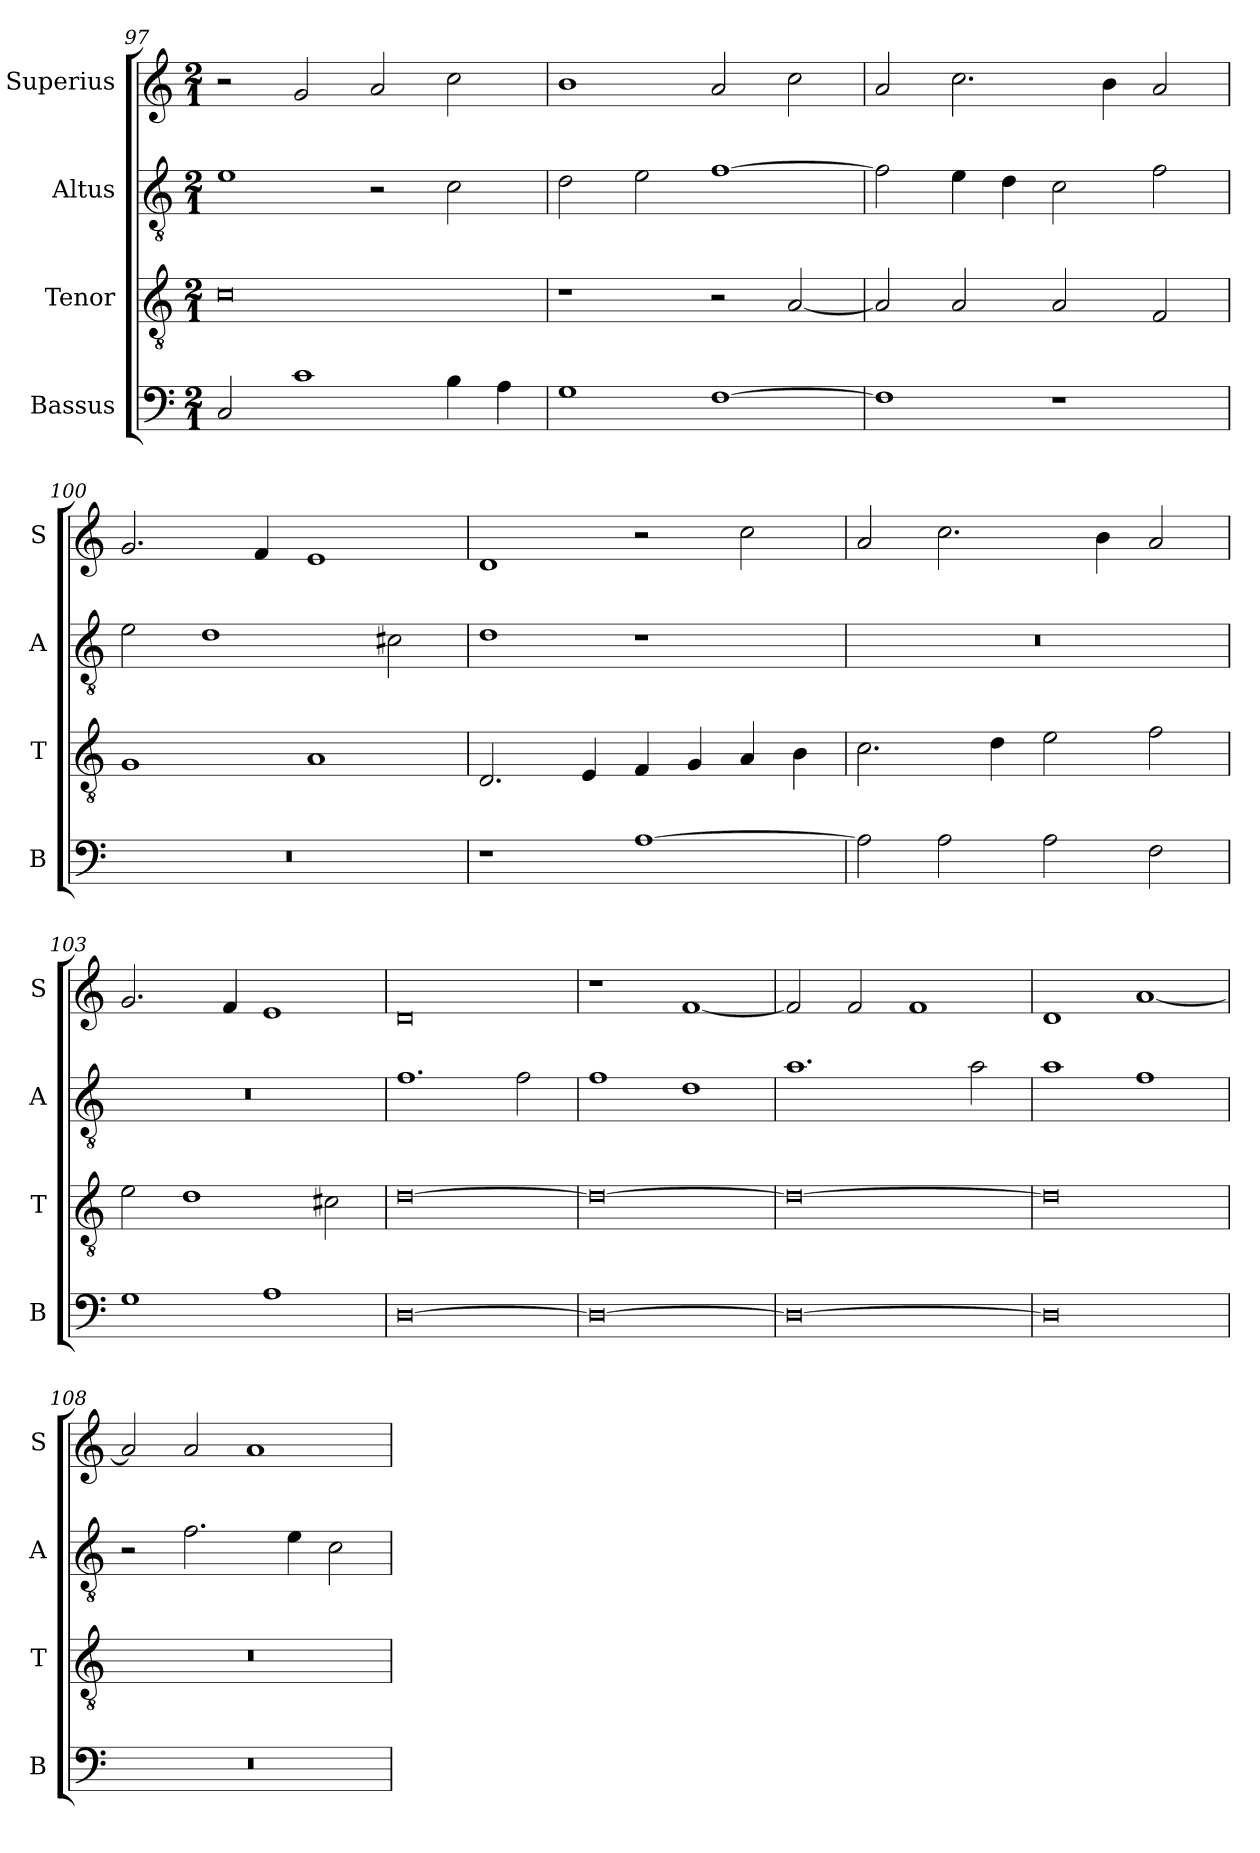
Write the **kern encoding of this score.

**kern	**kern	**kern	**kern
*part4	*part3	*part2	*part1
*staff4	*staff3	*staff2	*staff1
*I"Bassus	*I"Tenor	*I"Altus	*I"Superius
*I'B	*I'T	*I'A	*I'S
*clefF4	*clefGv2	*clefGv2	*clefG2
*k[]	*k[]	*k[]	*k[]
*M2/1	*M2/1	*M2/1	*M2/1
=97	=97	=97	=97
2C/	0c	1e	2r
1c	.	.	2g/
.	.	2r	2a/
4B\	.	2c\	2cc\
4A\	.	.	.
=98	=98	=98	=98
1G	1r	2d\	1b
.	.	2e\	.
[1F	2r	[1f	2a/
.	[2A/	.	2cc\
=99	=99	=99	=99
1F]	2A/]	2f\]	2a/
.	2A/	4e\	2.cc\
.	.	4d\	.
1r	2A/	2c\	.
.	.	.	4b\
.	2F/	2f\	2a/
=100	=100	=100	=100
0r	1G	2e\	2.g/
.	.	1d	.
.	.	.	4f/
.	1A	.	1e
.	.	2c#X\	.
=101	=101	=101	=101
1r	2.D/	1d	1d
.	4E/	.	.
[1A	4F/	1r	2r
.	4G/	.	.
.	4A/	.	2cc\
.	4B\	.	.
=102	=102	=102	=102
2A\]	2.c\	0r	2a/
2A\	.	.	2.cc\
.	4d\	.	.
2A\	2e\	.	.
.	.	.	4b\
2F\	2f\	.	2a/
=103	=103	=103	=103
1G	2e\	0r	2.g/
.	1d	.	.
.	.	.	4f/
1A	.	.	1e
.	2c#X\	.	.
=104	=104	=104	=104
[0D	[0d	1.f	0d
.	.	2f\	.
=105	=105	=105	=105
0D_	0d_	1f	1r
.	.	1d	[1f
=106	=106	=106	=106
0D_	0d_	1.a	2f/]
.	.	.	2f/
.	.	.	1f
.	.	2a\	.
=107	=107	=107	=107
0D]	0d]	1a	1d
.	.	1f	[1a
=108	=108	=108	=108
0r	0r	2r	2a/]
.	.	2.f\	2a/
.	.	.	1a
.	.	4e\	.
.	.	2c\	.
=	=	=	=
*-	*-	*-	*-
